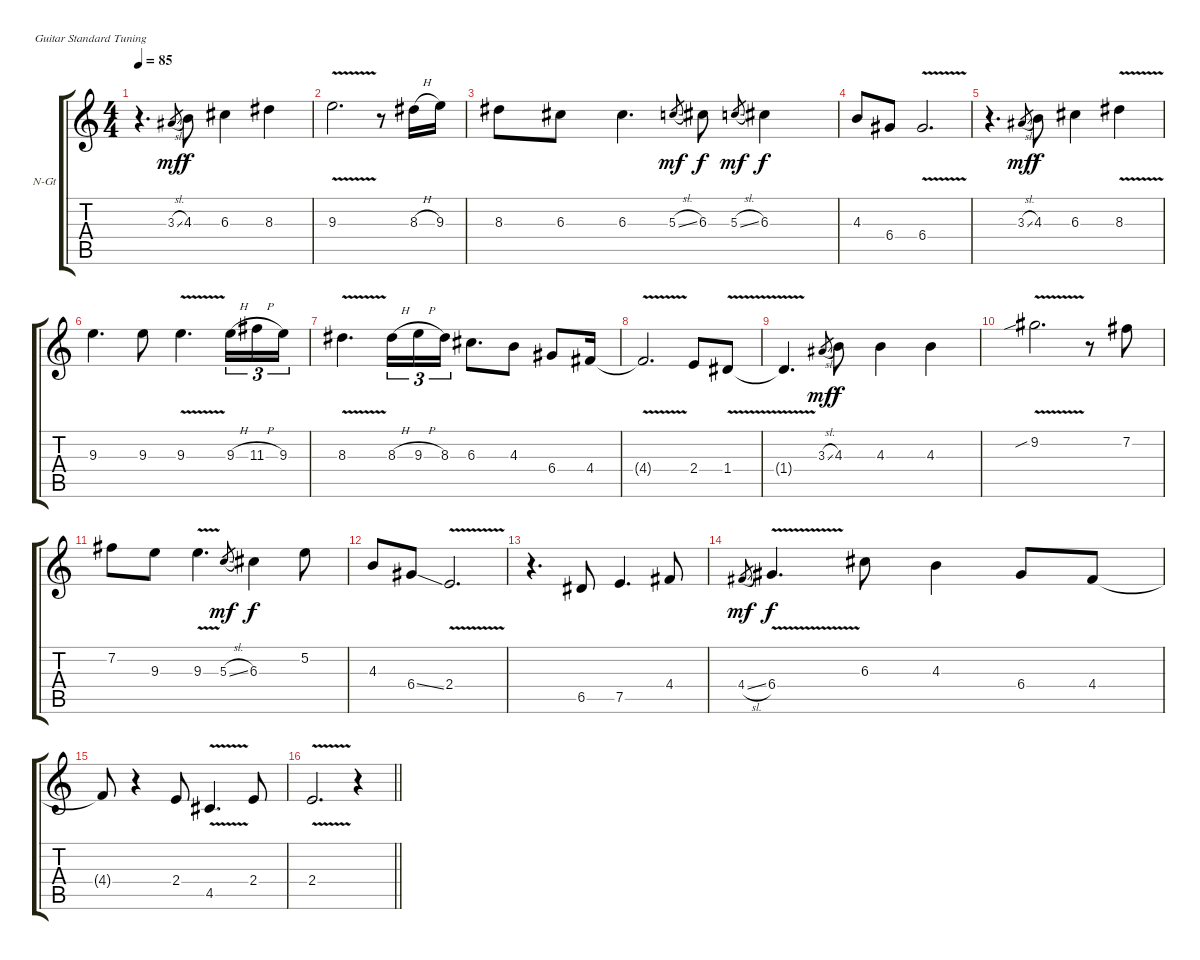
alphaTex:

\bracketExtendMode groupsimilarinstruments
\firstSystemTrackNameOrientation horizontal
\otherSystemsTrackNameOrientation horizontal
\track ("Traccia 1" "N-Gt") {instrument acousticguitarnylon}
\staff {score tabs}
\tuning (E4 B3 G3 D3 A2 E2)
\ts (4 4)
\tempo 85
\clef g2
\ks c
r.4{d dy f} 3.3{sl}.8{gr dy mf} 4.3.8{dy f} 6.3.4 8.3.4 |
9.3{v}.2{d} r.8 8.3{h}.16 9.3.16 |
8.3.8 6.3.8 6.3.4{d} 5.3{sl}.8{gr dy mf} 6.3.8{dy f} 5.3{sl}.8{gr dy mf} 6.3.4{dy f} |
4.3.8 6.4.8 6.4{v}.2{d} |
r.4{d} 3.3{sl}.8{gr dy mf} 4.3.8{dy f} 6.3.4 8.3{v}.4 |
9.3.4{d} 9.3.8 9.3{v}.4{d} 9.3{h}.16{tu (3 2)} 11.3{h}.16{tu (3 2)} 9.3.16{tu (3 2)} |
8.3{v}.4{d} 8.3{h}.16{tu (3 2)} 9.3{h}.16{tu (3 2)} 8.3.16{tu (3 2)} 6.3.8{d} 4.3.8 6.4.8 4.4.16 |
4.4{v t}.2{d} 2.4.8 1.4{v}.8 |
1.4{v t}.4{d} 3.3{sl}.8{gr dy mf} 4.3.8{dy f} 4.3.4 4.3.4 |
9.2{v sib}.2{d} r.8 7.2.8 |
7.2.8 9.3.8 9.3{v}.4{d} 5.3{sl}.8{gr dy mf} 6.3.4{dy f} 5.2.8 |
4.3.8 6.4{ss}.8 2.4{v}.2{d} |
r.4{d} 6.5.8 7.5.4{d} 4.4.8 |
4.4{sl}.8{gr dy mf} 6.4{v}.4{d dy f} 6.3.8 4.3.4 6.4.8 4.4.8 |
4.4{t}.8 r.4 2.4.8 4.5{v}.4{d} 2.4.8 |
\barLineRight lightlight
2.4{v}.2{d} r.4
